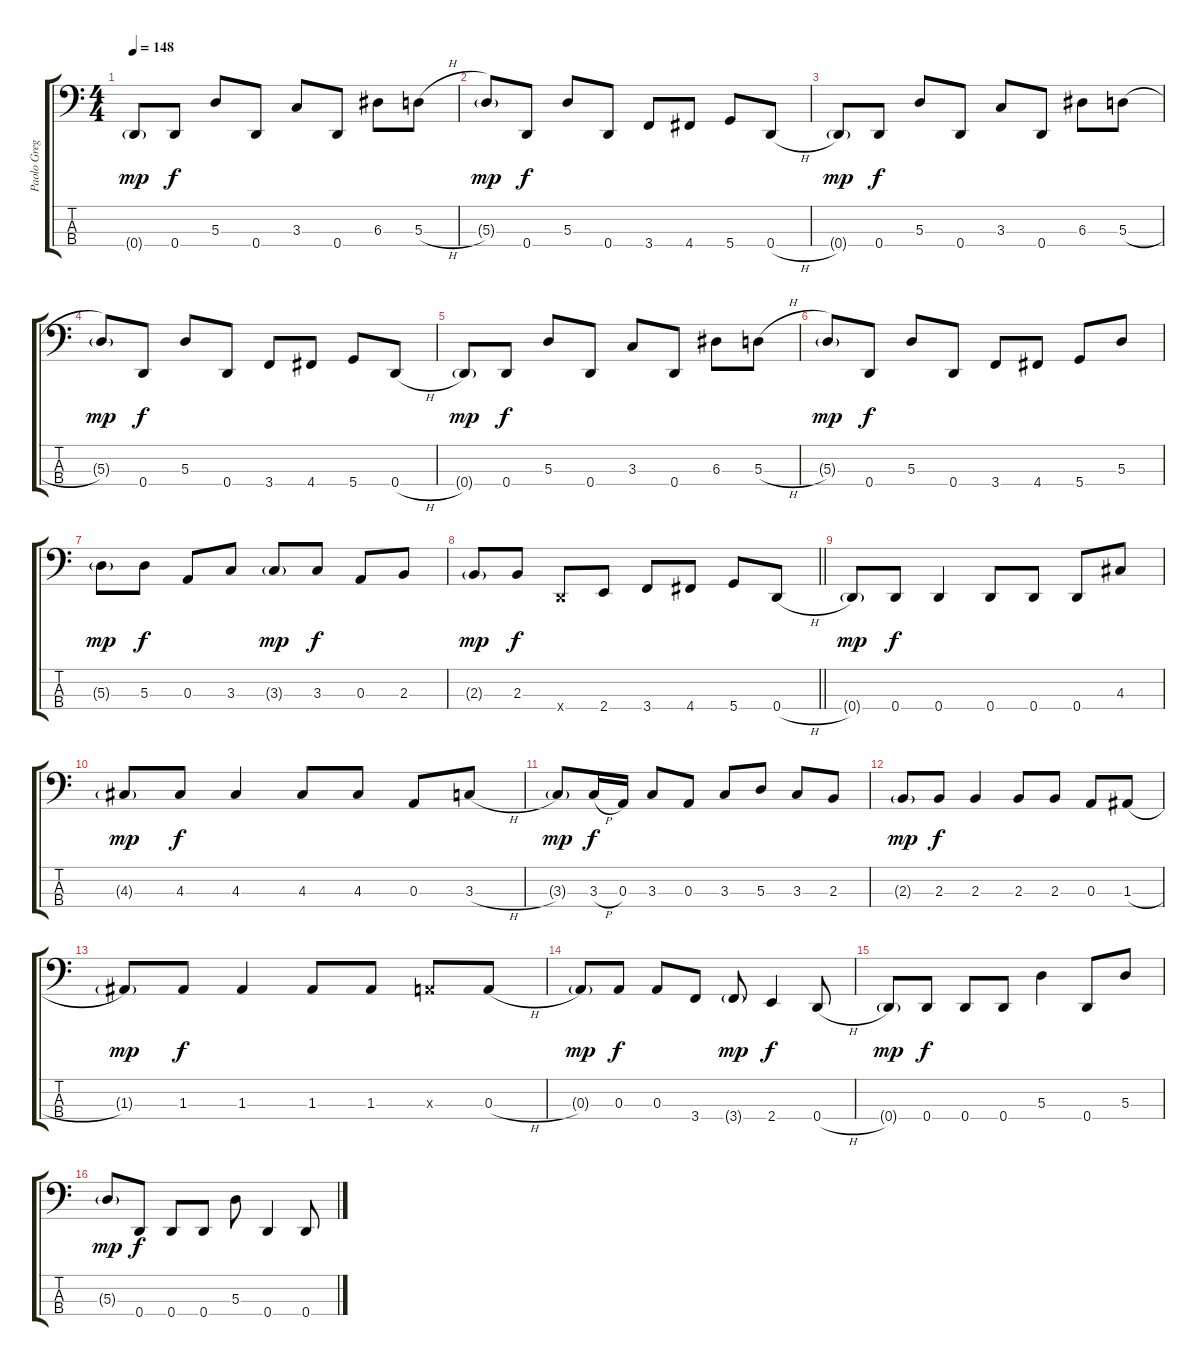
\track ("Paolo Gregoletto" "Paolo Greg") {instrument electricbasspick}
\staff {score tabs}
\tuning (G2 D2 A1 D1) {hide}
\ts (4 4)
\tempo 148
\clef f4
\ks c
0.4{g}.8{dy mp} 0.4.8{dy f} 5.3.8 0.4.8 3.3.8 0.4.8 6.3.8 5.3{h}.8 |
5.3{g}.8{dy mp} 0.4.8{dy f} 5.3.8 0.4.8 3.4.8 4.4.8 5.4.8 0.4{h}.8 |
0.4{g}.8{dy mp} 0.4.8{dy f} 5.3.8 0.4.8 3.3.8 0.4.8 6.3.8 5.3{h}.8 |
5.3{g}.8{dy mp} 0.4.8{dy f} 5.3.8 0.4.8 3.4.8 4.4.8 5.4.8 0.4{h}.8 |
0.4{g}.8{dy mp} 0.4.8{dy f} 5.3.8 0.4.8 3.3.8 0.4.8 6.3.8 5.3{h}.8 |
5.3{g}.8{dy mp} 0.4.8{dy f} 5.3.8 0.4.8 3.4.8 4.4.8 5.4.8 5.3.8 |
5.3{g}.8{dy mp} 5.3.8{dy f} 0.3.8 3.3.8 3.3{g}.8{dy mp} 3.3.8{dy f} 0.3.8 2.3.8 |
\barLineRight lightlight
2.3{g}.8{dy mp} 2.3.8{dy f} 0.4{x}.8 2.4.8 3.4.8 4.4.8 5.4.8 0.4{h}.8 |
0.4{g}.8{dy mp} 0.4.8{dy f} 0.4.4 0.4.8 0.4.8 0.4.8 4.3.8 |
4.3{g}.8{dy mp} 4.3.8{dy f} 4.3.4 4.3.8 4.3.8 0.3.8 3.3{h}.8 |
3.3{g}.8{dy mp} 3.3{h}.16{dy f} 0.3.16 3.3.8 0.3.8 3.3.8 5.3.8 3.3.8 2.3.8 |
2.3{g}.8{dy mp} 2.3.8{dy f} 2.3.4 2.3.8 2.3.8 0.3.8 1.3{h}.8 |
1.3{g}.8{dy mp} 1.3.8{dy f} 1.3.4 1.3.8 1.3.8 0.3{x}.8 0.3{h}.8 |
0.3{g}.8{dy mp} 0.3.8{dy f} 0.3.8 3.4.8 3.4{g}.8{dy mp} 2.4.4{dy f} 0.4{h}.8 |
0.4{g}.8{dy mp} 0.4.8{dy f} 0.4.8 0.4.8 5.3.4 0.4.8 5.3.8 |
5.3{g}.8{dy mp} 0.4.8{dy f} 0.4.8 0.4.8 5.3.8 0.4.4 0.4.8
